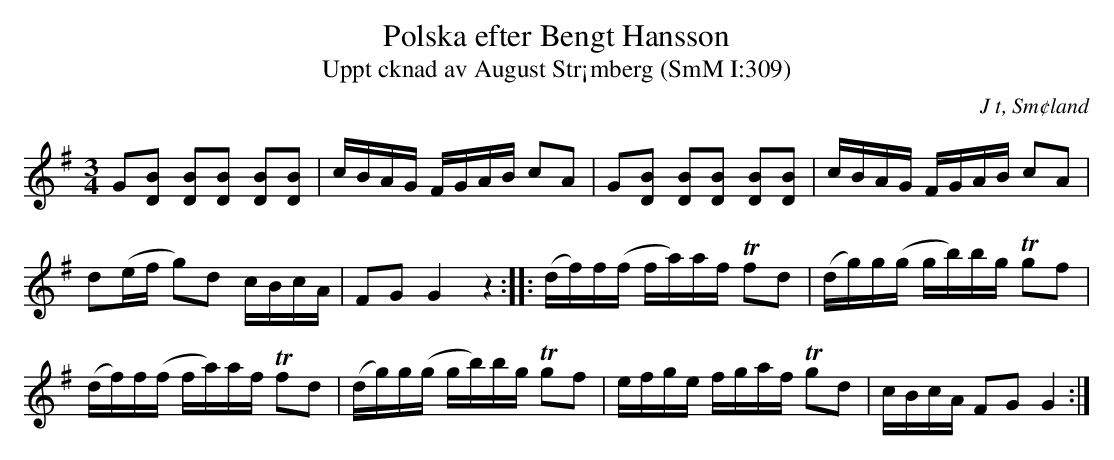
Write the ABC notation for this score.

X:1
T:Polska efter Bengt Hansson
T:Uppt cknad av August Str¡mberg (SmM I:309)
O:J t, Sm¢land
M:3/4
L:1/8
K:G
G[DB] [DB][DB] [DB][DB]|c/B/A/G/ F/G/A/B/ cA|G[DB] [DB][DB] [DB][DB]|c/B/A/G/ F/G/A/B/ cA|
d(e/f/ g)d c/B/c/A/ |FG G2 z2:| |:(d/f/)f/(f/ f/a/)a/f/ Tfd|(d/g/)g/(g/ g/b/)b/g/ Tgf|
(d/f/)f/(f/ f/a/)a/f/ Tfd|(d/g/)g/(g/ g/b/)b/g/ Tgf|e/f/g/e/ f/g/a/f/ Tgd|c/B/c/A/ FG G2:|
